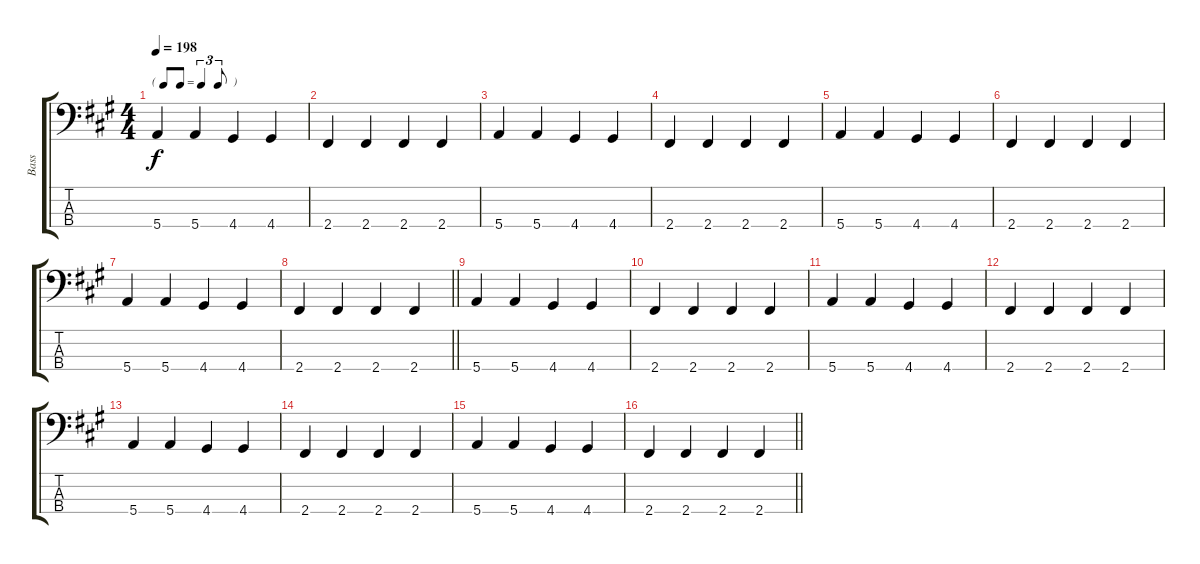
\track ("Bass" "Bass") {instrument electricbassfinger}
\staff {score tabs}
\tuning (G2 D2 A1 E1) {hide}
\ts (4 4)
\tf triplet8th
\tempo 198
\clef f4
\ks a
5.4.4{dy f} 5.4.4 4.4.4 4.4.4 |
2.4.4 2.4.4 2.4.4 2.4.4 |
5.4.4 5.4.4 4.4.4 4.4.4 |
2.4.4 2.4.4 2.4.4 2.4.4 |
5.4.4 5.4.4 4.4.4 4.4.4 |
2.4.4 2.4.4 2.4.4 2.4.4 |
5.4.4 5.4.4 4.4.4 4.4.4 |
\barLineRight lightlight
2.4.4 2.4.4 2.4.4 2.4.4 |
5.4.4 5.4.4 4.4.4 4.4.4 |
2.4.4 2.4.4 2.4.4 2.4.4 |
5.4.4 5.4.4 4.4.4 4.4.4 |
2.4.4 2.4.4 2.4.4 2.4.4 |
5.4.4 5.4.4 4.4.4 4.4.4 |
2.4.4 2.4.4 2.4.4 2.4.4 |
5.4.4 5.4.4 4.4.4 4.4.4 |
\barLineRight lightlight
2.4.4 2.4.4 2.4.4 2.4.4
